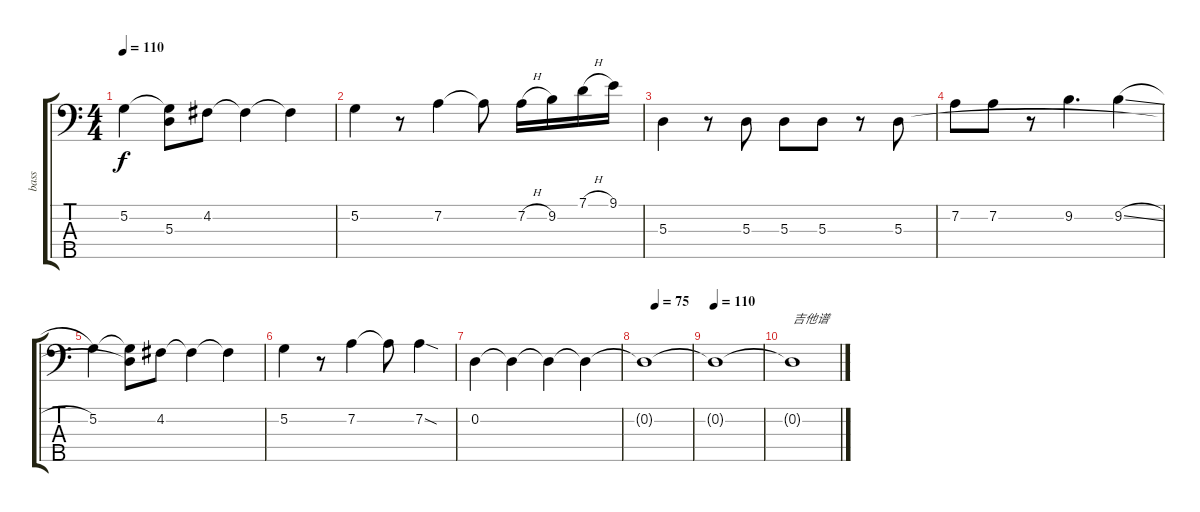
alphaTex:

\track ("bass" "bass") {instrument electricbassfinger}
\staff {score tabs}
\tuning (G2 D2 A1 E1 B0) {hide}
\ts (4 4)
\tempo 110
\clef f4
\ks c
5.2.4{dy f} (5.2{t} 5.3{t}).8 4.2.8 4.2{t}.4 4.2{t}.4 |
5.2.4 r.8 7.2.4 7.2{t}.8 7.2{h}.16 9.2.16 7.1{h}.16 9.1.16 |
5.3.4 r.8 5.3.8 5.3.8 5.3.8 r.8 5.3.8 |
7.2.8 7.2.8 r.8 9.2.4{d} 9.2{sl}.4 |
5.2.4 (5.2{t} 5.3{t}).8 4.2.8 4.2{t}.4 4.2{t}.4 |
5.2.4 r.8 7.2.4 7.2{t}.8 7.2{sod}.4 |
0.2.4 0.2{t}.4 0.2{t}.4 0.2{t}.4 |
\tempo (75 0.25)
0.2{t}.1 |
\tempo 110
0.2{t}.1 |
0.2{t}.1{txt "吉他谱"}
